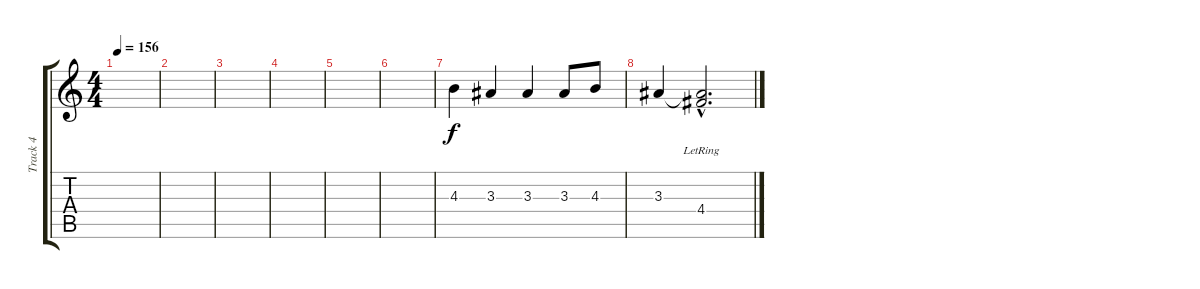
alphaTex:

\track ("Track 4" "Track 4") {instrument overdrivenguitar}
\staff {score tabs}
\tuning (E4 B3 G3 D3 A2 E2) {hide}
\ts (4 4)
\tempo 156
\clef g2
\ks c
|
|
|
|
|
|
4.3.4 3.3.4 3.3.4 3.3.8 4.3.8 |
3.3.4 (3.3{hac t} 4.4{hac lr}).2{d}
